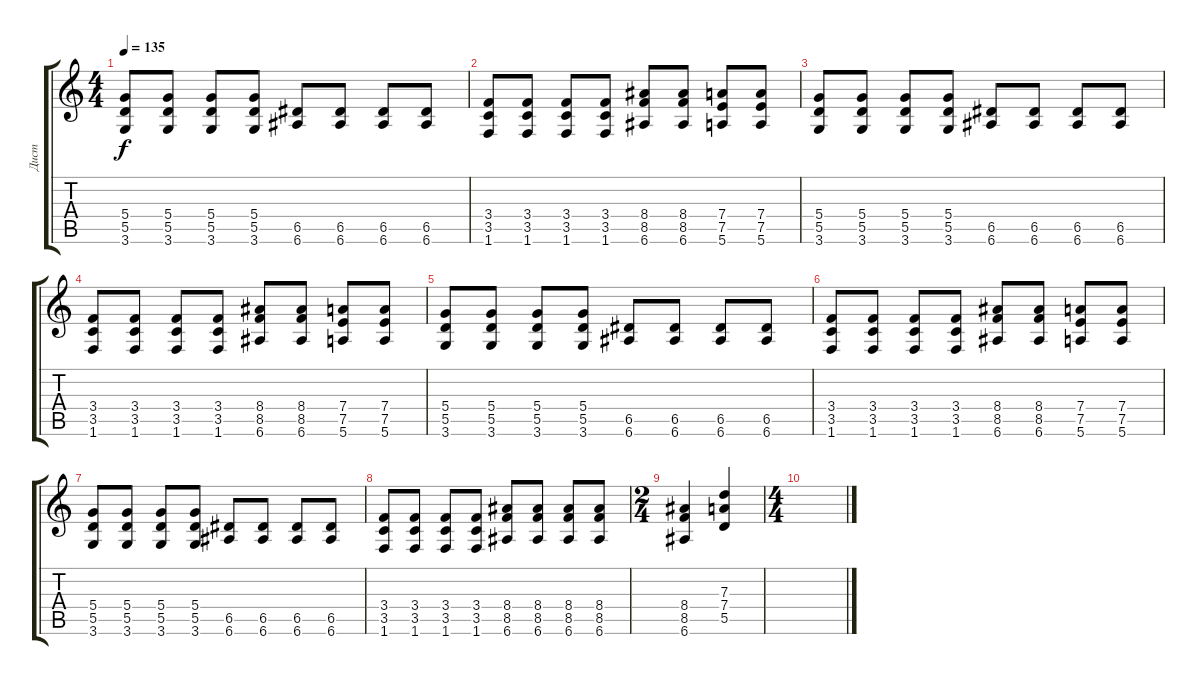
\track ("Дист" "Дист") {instrument distortionguitar}
\staff {score tabs}
\tuning (E4 B3 G3 D3 A2 E2) {hide}
\ts (4 4)
\tempo 135
\clef g2
\ks c
(5.4 5.5 3.6).8{dy f} (5.4 5.5 3.6).8 (5.4 5.5 3.6).8 (5.4 5.5 3.6).8 (6.5 6.6).8 (6.5 6.6).8 (6.5 6.6).8 (6.5 6.6).8 |
(3.4 3.5 1.6).8 (3.4 3.5 1.6).8 (3.4 3.5 1.6).8 (3.4 3.5 1.6).8 (8.4 8.5 6.6).8 (8.4 8.5 6.6).8 (7.4 7.5 5.6).8 (7.4 7.5 5.6).8 |
(5.4 5.5 3.6).8 (5.4 5.5 3.6).8 (5.4 5.5 3.6).8 (5.4 5.5 3.6).8 (6.5 6.6).8 (6.5 6.6).8 (6.5 6.6).8 (6.5 6.6).8 |
(3.4 3.5 1.6).8 (3.4 3.5 1.6).8 (3.4 3.5 1.6).8 (3.4 3.5 1.6).8 (8.4 8.5 6.6).8 (8.4 8.5 6.6).8 (7.4 7.5 5.6).8 (7.4 7.5 5.6).8 |
(5.4 5.5 3.6).8 (5.4 5.5 3.6).8 (5.4 5.5 3.6).8 (5.4 5.5 3.6).8 (6.5 6.6).8 (6.5 6.6).8 (6.5 6.6).8 (6.5 6.6).8 |
(3.4 3.5 1.6).8 (3.4 3.5 1.6).8 (3.4 3.5 1.6).8 (3.4 3.5 1.6).8 (8.4 8.5 6.6).8 (8.4 8.5 6.6).8 (7.4 7.5 5.6).8 (7.4 7.5 5.6).8 |
(5.4 5.5 3.6).8 (5.4 5.5 3.6).8 (5.4 5.5 3.6).8 (5.4 5.5 3.6).8 (6.5 6.6).8 (6.5 6.6).8 (6.5 6.6).8 (6.5 6.6).8 |
(3.4 3.5 1.6).8 (3.4 3.5 1.6).8 (3.4 3.5 1.6).8 (3.4 3.5 1.6).8 (8.4 8.5 6.6).8 (8.4 8.5 6.6).8 (8.4 8.5 6.6).8 (8.4 8.5 6.6).8 |
\ts (2 4)
(8.4 8.5 6.6).4 (7.3 7.4 5.5).4 |
\ts (4 4)
